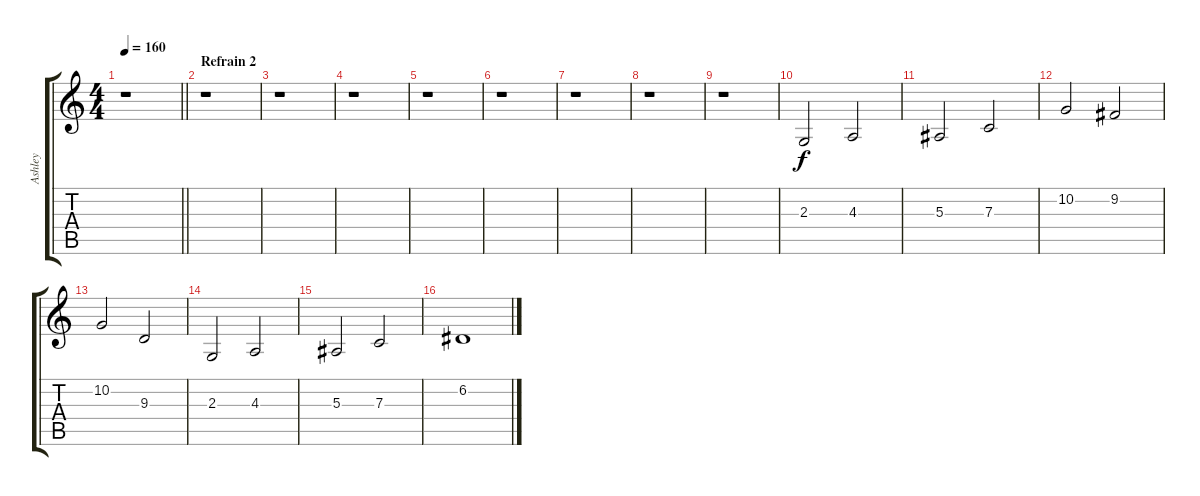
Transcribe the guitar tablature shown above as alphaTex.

\track ("Ashley" "Ashley") {instrument stringensemble1}
\staff {score tabs}
\tuning (D4 A3 F3 C3 G2 D2) {hide}
\ts (4 4)
\tempo 160
\clef g2
\barLineRight lightlight
\ks c
r.1{dy ff} |
\section ("" "Refrain 2")
r.1 |
r.1 |
r.1 |
r.1 |
r.1 |
r.1 |
r.1 |
r.1 |
2.3.2{dy f volume 16 instrument stringensemble1} 4.3.2 |
5.3.2 7.3.2 |
10.2.2 9.2.2 |
10.2.2 9.3.2 |
2.3.2 4.3.2 |
5.3.2 7.3.2 |
6.2.1
